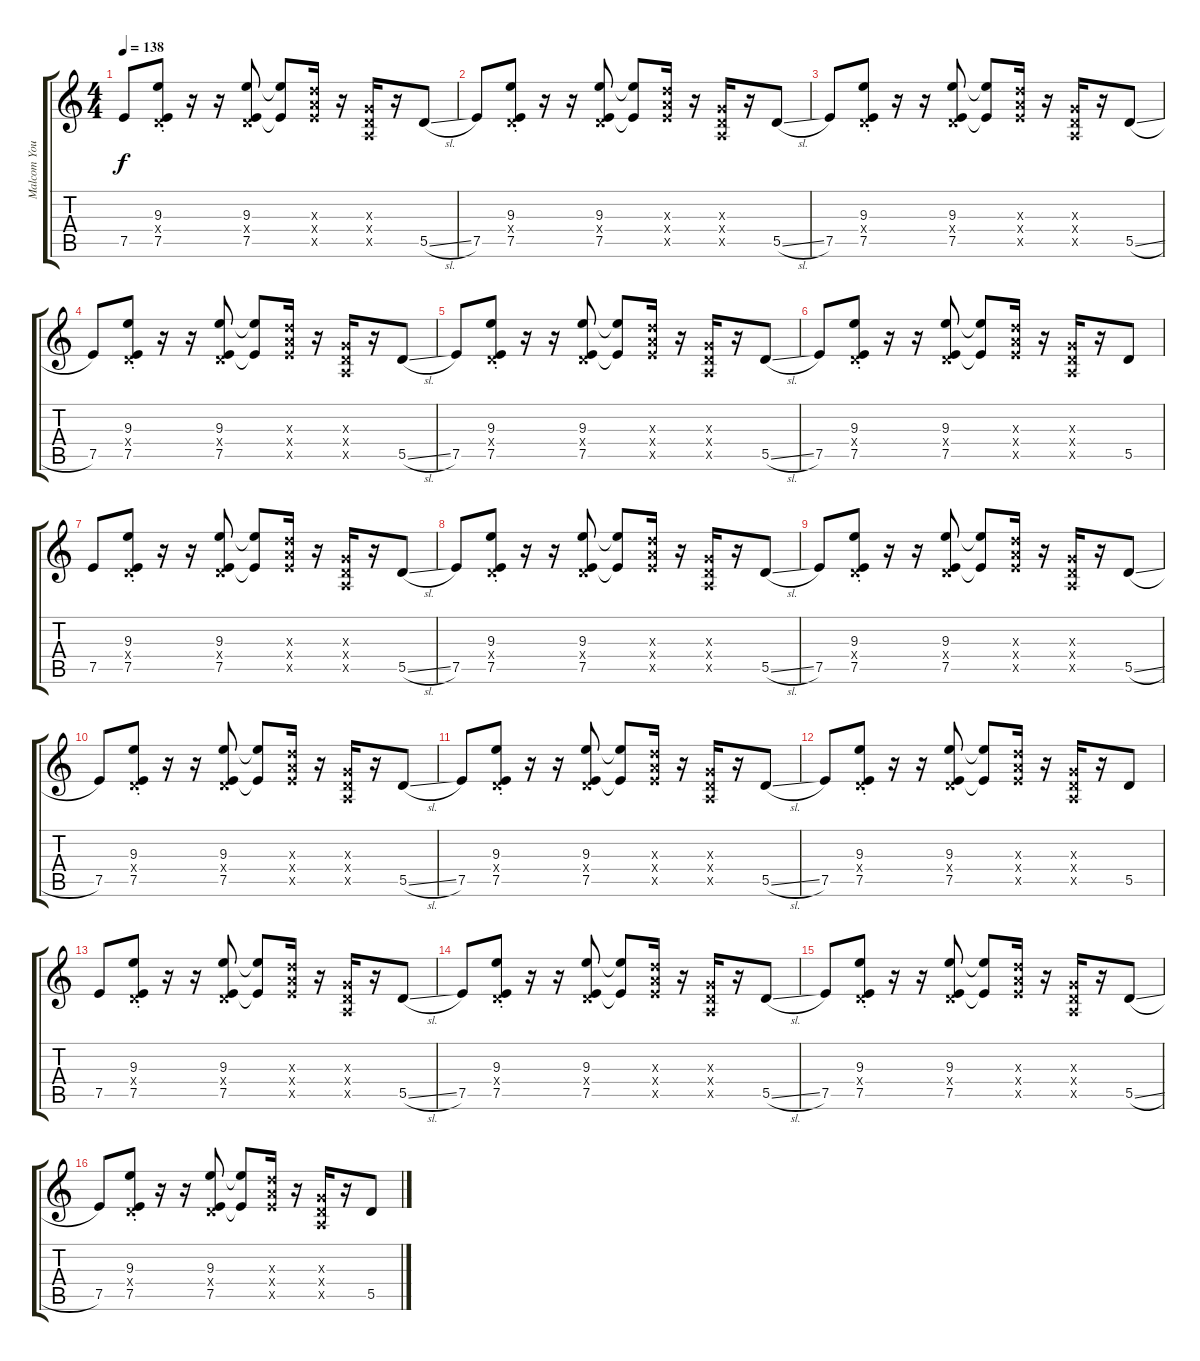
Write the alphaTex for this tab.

\track ("Malcom Young" "Malcom You") {instrument overdrivenguitar}
\staff {score tabs}
\tuning (E4 B3 G3 D3 A2 E2) {hide}
\ts (4 4)
\tempo 138
\clef g2
\ks c
7.5.8{dy f} (9.3{st} 0.4{x} 7.5{st}).8 r.16 r.16 (9.3 0.4{x} 7.5).8 (9.3{t} 7.5{t}).8 (7.3{x} 7.4{x} 7.5{x}).16 r.16 (0.3{x} 0.4{x} 0.5{x}).16 r.16 5.5{sl}.8 |
7.5.8 (9.3{st} 0.4{x} 7.5{st}).8 r.16 r.16 (9.3 0.4{x} 7.5).8 (9.3{t} 7.5{t}).8 (7.3{x} 7.4{x} 7.5{x}).16 r.16 (0.3{x} 0.4{x} 0.5{x}).16 r.16 5.5{sl}.8 |
7.5.8 (9.3{st} 0.4{x} 7.5{st}).8 r.16 r.16 (9.3 0.4{x} 7.5).8 (9.3{t} 7.5{t}).8 (7.3{x} 7.4{x} 7.5{x}).16 r.16 (0.3{x} 0.4{x} 0.5{x}).16 r.16 5.5{sl}.8 |
7.5.8 (9.3{st} 0.4{x} 7.5{st}).8 r.16 r.16 (9.3 0.4{x} 7.5).8 (9.3{t} 7.5{t}).8 (7.3{x} 7.4{x} 7.5{x}).16 r.16 (0.3{x} 0.4{x} 0.5{x}).16 r.16 5.5{sl}.8 |
7.5.8 (9.3{st} 0.4{x} 7.5{st}).8 r.16 r.16 (9.3 0.4{x} 7.5).8 (9.3{t} 7.5{t}).8 (7.3{x} 7.4{x} 7.5{x}).16 r.16 (0.3{x} 0.4{x} 0.5{x}).16 r.16 5.5{sl}.8 |
7.5.8 (9.3{st} 0.4{x} 7.5{st}).8 r.16 r.16 (9.3 0.4{x} 7.5).8 (9.3{t} 7.5{t}).8 (7.3{x} 7.4{x} 7.5{x}).16 r.16 (0.3{x} 0.4{x} 0.5{x}).16 r.16 5.5.8 |
7.5.8 (9.3{st} 0.4{x} 7.5{st}).8 r.16 r.16 (9.3 0.4{x} 7.5).8 (9.3{t} 7.5{t}).8 (7.3{x} 7.4{x} 7.5{x}).16 r.16 (0.3{x} 0.4{x} 0.5{x}).16 r.16 5.5{sl}.8 |
7.5.8 (9.3{st} 0.4{x} 7.5{st}).8 r.16 r.16 (9.3 0.4{x} 7.5).8 (9.3{t} 7.5{t}).8 (7.3{x} 7.4{x} 7.5{x}).16 r.16 (0.3{x} 0.4{x} 0.5{x}).16 r.16 5.5{sl}.8 |
7.5.8 (9.3{st} 0.4{x} 7.5{st}).8 r.16 r.16 (9.3 0.4{x} 7.5).8 (9.3{t} 7.5{t}).8 (7.3{x} 7.4{x} 7.5{x}).16 r.16 (0.3{x} 0.4{x} 0.5{x}).16 r.16 5.5{sl}.8 |
7.5.8 (9.3{st} 0.4{x} 7.5{st}).8 r.16 r.16 (9.3 0.4{x} 7.5).8 (9.3{t} 7.5{t}).8 (7.3{x} 7.4{x} 7.5{x}).16 r.16 (0.3{x} 0.4{x} 0.5{x}).16 r.16 5.5{sl}.8 |
7.5.8 (9.3{st} 0.4{x} 7.5{st}).8 r.16 r.16 (9.3 0.4{x} 7.5).8 (9.3{t} 7.5{t}).8 (7.3{x} 7.4{x} 7.5{x}).16 r.16 (0.3{x} 0.4{x} 0.5{x}).16 r.16 5.5{sl}.8 |
7.5.8 (9.3{st} 0.4{x} 7.5{st}).8 r.16 r.16 (9.3 0.4{x} 7.5).8 (9.3{t} 7.5{t}).8 (7.3{x} 7.4{x} 7.5{x}).16 r.16 (0.3{x} 0.4{x} 0.5{x}).16 r.16 5.5.8 |
7.5.8 (9.3{st} 0.4{x} 7.5{st}).8 r.16 r.16 (9.3 0.4{x} 7.5).8 (9.3{t} 7.5{t}).8 (7.3{x} 7.4{x} 7.5{x}).16 r.16 (0.3{x} 0.4{x} 0.5{x}).16 r.16 5.5{sl}.8 |
7.5.8 (9.3{st} 0.4{x} 7.5{st}).8 r.16 r.16 (9.3 0.4{x} 7.5).8 (9.3{t} 7.5{t}).8 (7.3{x} 7.4{x} 7.5{x}).16 r.16 (0.3{x} 0.4{x} 0.5{x}).16 r.16 5.5{sl}.8 |
7.5.8 (9.3{st} 0.4{x} 7.5{st}).8 r.16 r.16 (9.3 0.4{x} 7.5).8 (9.3{t} 7.5{t}).8 (7.3{x} 7.4{x} 7.5{x}).16 r.16 (0.3{x} 0.4{x} 0.5{x}).16 r.16 5.5{sl}.8 |
7.5.8 (9.3{st} 0.4{x} 7.5{st}).8 r.16 r.16 (9.3 0.4{x} 7.5).8 (9.3{t} 7.5{t}).8 (7.3{x} 7.4{x} 7.5{x}).16 r.16 (0.3{x} 0.4{x} 0.5{x}).16 r.16 5.5{sl}.8
